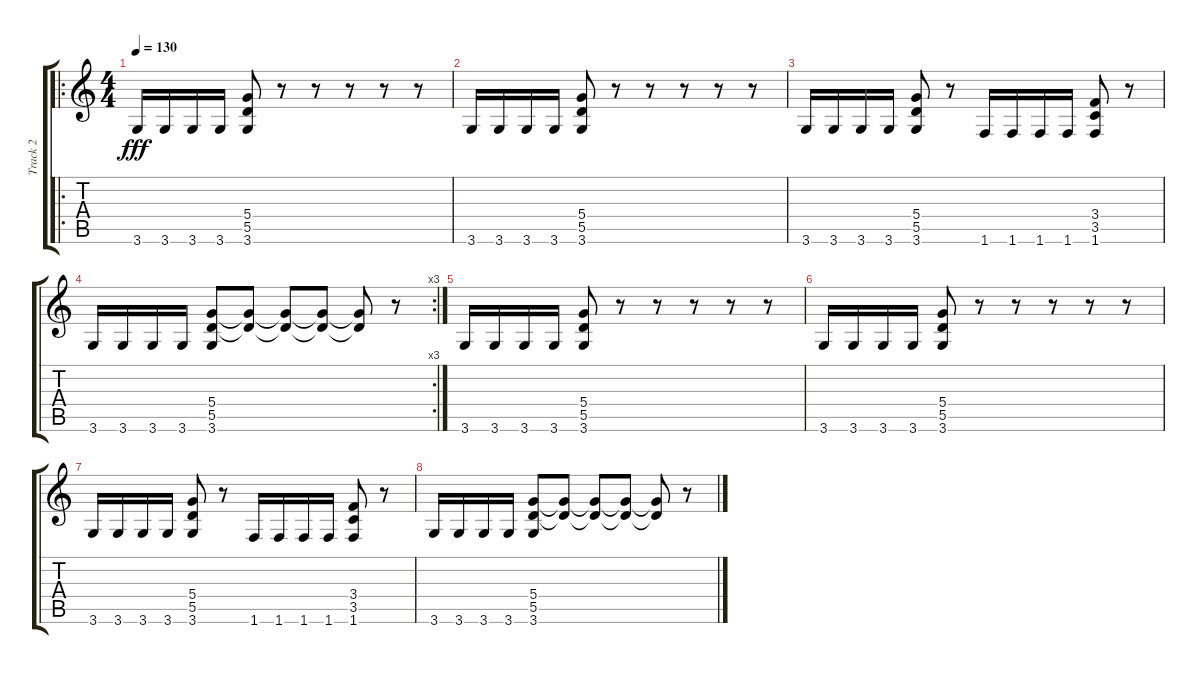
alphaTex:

\track ("Track 2" "Track 2") {instrument distortionguitar}
\staff {score tabs}
\tuning (E4 B3 G3 D3 A2 E2) {hide}
\ro
\ts (4 4)
\tempo 130
\clef g2
\ks c
3.6.16{dy fff} 3.6.16 3.6.16 3.6.16 (5.4 5.5 3.6).8 r.8 r.8 r.8 r.8 r.8 |
3.6.16 3.6.16 3.6.16 3.6.16 (5.4 5.5 3.6).8 r.8 r.8 r.8 r.8 r.8 |
3.6.16 3.6.16 3.6.16 3.6.16 (5.4 5.5 3.6).8 r.8 1.6.16 1.6.16 1.6.16 1.6.16 (3.4 3.5 1.6).8 r.8 |
\rc 3
3.6.16 3.6.16 3.6.16 3.6.16 (5.4 5.5 3.6).8 (5.4{t} 5.5{t}).8 (5.4{t} 5.5{t}).8 (5.4{t} 5.5{t}).8 (5.4{t} 5.5{t}).8 r.8 |
3.6.16 3.6.16 3.6.16 3.6.16 (5.4 5.5 3.6).8 r.8 r.8 r.8 r.8 r.8 |
3.6.16 3.6.16 3.6.16 3.6.16 (5.4 5.5 3.6).8 r.8 r.8 r.8 r.8 r.8 |
3.6.16 3.6.16 3.6.16 3.6.16 (5.4 5.5 3.6).8 r.8 1.6.16 1.6.16 1.6.16 1.6.16 (3.4 3.5 1.6).8 r.8 |
3.6.16 3.6.16 3.6.16 3.6.16 (5.4 5.5 3.6).8 (5.4{t} 5.5{t}).8 (5.4{t} 5.5{t}).8 (5.4{t} 5.5{t}).8 (5.4{t} 5.5{t}).8 r.8
